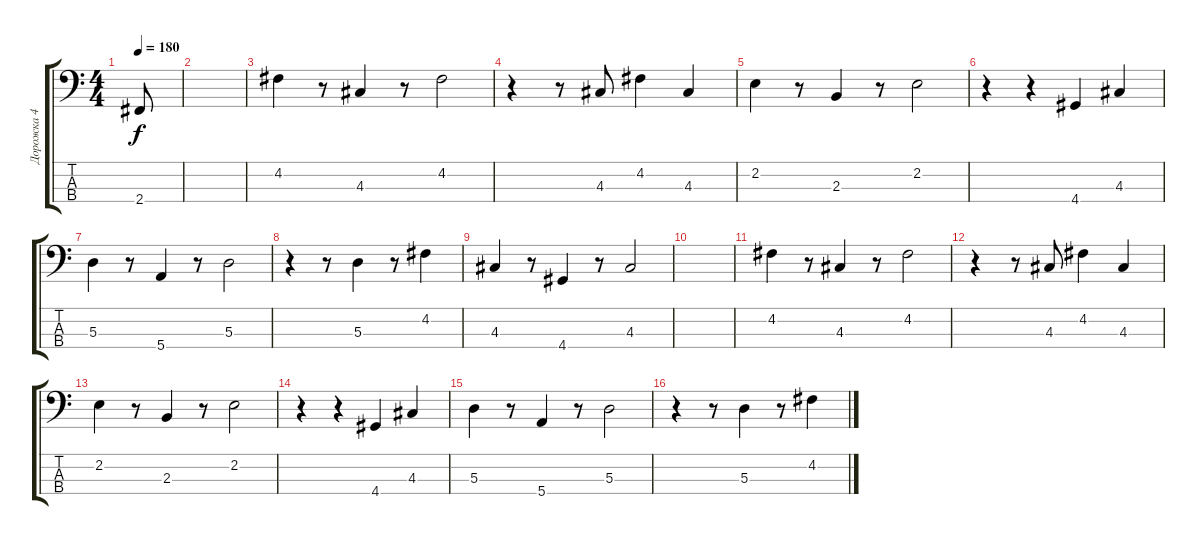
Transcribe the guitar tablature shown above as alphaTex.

\track ("Дорожка 4" "Дорожка 4") {instrument electricbassfinger}
\staff {score tabs}
\tuning (G2 D2 A1 E1) {hide}
\ts (4 4)
\tempo 180
\clef f4
\ks c
2.4.8{dy f} |
|
4.2.4 r.8 4.3.4 r.8 4.2.2 |
r.4 r.8 4.3.8 4.2.4 4.3.4 |
2.2.4 r.8 2.3.4 r.8 2.2.2 |
r.4 r.4 4.4.4 4.3.4 |
5.3.4 r.8 5.4.4 r.8 5.3.2 |
r.4 r.8 5.3.4 r.8 4.2.4 |
4.3.4 r.8 4.4.4 r.8 4.3.2 |
|
4.2.4 r.8 4.3.4 r.8 4.2.2 |
r.4 r.8 4.3.8 4.2.4 4.3.4 |
2.2.4 r.8 2.3.4 r.8 2.2.2 |
r.4 r.4 4.4.4 4.3.4 |
5.3.4 r.8 5.4.4 r.8 5.3.2 |
r.4 r.8 5.3.4 r.8 4.2.4
